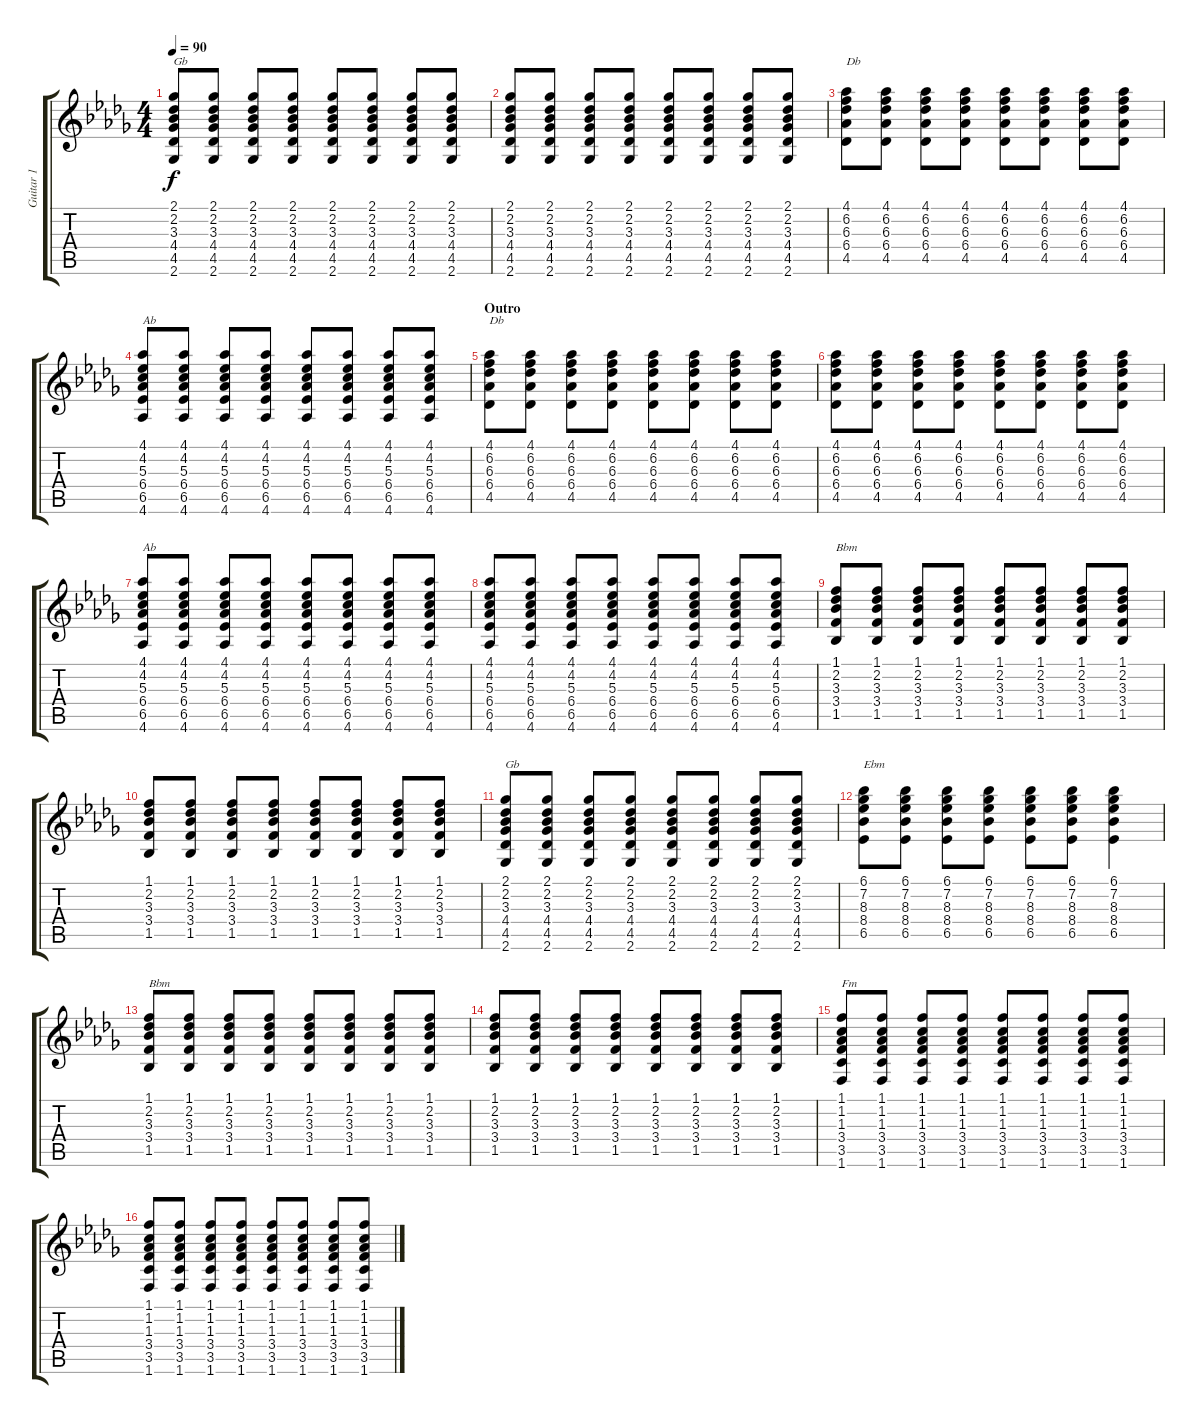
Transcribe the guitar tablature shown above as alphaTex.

\track ("Guitar 1" "Guitar 1") {instrument acousticguitarsteel}
\staff {score tabs}
\tuning (E4 B3 G3 D3 A2 E2) {hide}
\ts (4 4)
\tempo 90
\clef g2
\ks db
(2.1 2.2 3.3 4.4 4.5 2.6).8{txt "Gb" dy f} (2.1 2.2 3.3 4.4 4.5 2.6).8 (2.1 2.2 3.3 4.4 4.5 2.6).8 (2.1 2.2 3.3 4.4 4.5 2.6).8 (2.1 2.2 3.3 4.4 4.5 2.6).8 (2.1 2.2 3.3 4.4 4.5 2.6).8 (2.1 2.2 3.3 4.4 4.5 2.6).8 (2.1 2.2 3.3 4.4 4.5 2.6).8 |
(2.1 2.2 3.3 4.4 4.5 2.6).8 (2.1 2.2 3.3 4.4 4.5 2.6).8 (2.1 2.2 3.3 4.4 4.5 2.6).8 (2.1 2.2 3.3 4.4 4.5 2.6).8 (2.1 2.2 3.3 4.4 4.5 2.6).8 (2.1 2.2 3.3 4.4 4.5 2.6).8 (2.1 2.2 3.3 4.4 4.5 2.6).8 (2.1 2.2 3.3 4.4 4.5 2.6).8 |
(4.1 6.2 6.3 6.4 4.5).8{txt "Db" instrument distortionguitar} (4.1 6.2 6.3 6.4 4.5).8 (4.1 6.2 6.3 6.4 4.5).8 (4.1 6.2 6.3 6.4 4.5).8 (4.1 6.2 6.3 6.4 4.5).8 (4.1 6.2 6.3 6.4 4.5).8 (4.1 6.2 6.3 6.4 4.5).8 (4.1 6.2 6.3 6.4 4.5).8 |
(4.1 4.2 5.3 6.4 6.5 4.6).8{txt "Ab"} (4.1 4.2 5.3 6.4 6.5 4.6).8 (4.1 4.2 5.3 6.4 6.5 4.6).8 (4.1 4.2 5.3 6.4 6.5 4.6).8 (4.1 4.2 5.3 6.4 6.5 4.6).8 (4.1 4.2 5.3 6.4 6.5 4.6).8 (4.1 4.2 5.3 6.4 6.5 4.6).8 (4.1 4.2 5.3 6.4 6.5 4.6).8 |
\section ("" "Outro")
(4.1 6.2 6.3 6.4 4.5).8{txt "Db" instrument distortionguitar} (4.1 6.2 6.3 6.4 4.5).8 (4.1 6.2 6.3 6.4 4.5).8 (4.1 6.2 6.3 6.4 4.5).8 (4.1 6.2 6.3 6.4 4.5).8 (4.1 6.2 6.3 6.4 4.5).8 (4.1 6.2 6.3 6.4 4.5).8 (4.1 6.2 6.3 6.4 4.5).8 |
(4.1 6.2 6.3 6.4 4.5).8 (4.1 6.2 6.3 6.4 4.5).8 (4.1 6.2 6.3 6.4 4.5).8 (4.1 6.2 6.3 6.4 4.5).8 (4.1 6.2 6.3 6.4 4.5).8 (4.1 6.2 6.3 6.4 4.5).8 (4.1 6.2 6.3 6.4 4.5).8 (4.1 6.2 6.3 6.4 4.5).8 |
(4.1 4.2 5.3 6.4 6.5 4.6).8{txt "Ab"} (4.1 4.2 5.3 6.4 6.5 4.6).8 (4.1 4.2 5.3 6.4 6.5 4.6).8 (4.1 4.2 5.3 6.4 6.5 4.6).8 (4.1 4.2 5.3 6.4 6.5 4.6).8 (4.1 4.2 5.3 6.4 6.5 4.6).8 (4.1 4.2 5.3 6.4 6.5 4.6).8 (4.1 4.2 5.3 6.4 6.5 4.6).8 |
(4.1 4.2 5.3 6.4 6.5 4.6).8 (4.1 4.2 5.3 6.4 6.5 4.6).8 (4.1 4.2 5.3 6.4 6.5 4.6).8 (4.1 4.2 5.3 6.4 6.5 4.6).8 (4.1 4.2 5.3 6.4 6.5 4.6).8 (4.1 4.2 5.3 6.4 6.5 4.6).8 (4.1 4.2 5.3 6.4 6.5 4.6).8 (4.1 4.2 5.3 6.4 6.5 4.6).8 |
(1.1 2.2 3.3 3.4 1.5).8{txt "Bbm" instrument distortionguitar} (1.1 2.2 3.3 3.4 1.5).8 (1.1 2.2 3.3 3.4 1.5).8 (1.1 2.2 3.3 3.4 1.5).8 (1.1 2.2 3.3 3.4 1.5).8 (1.1 2.2 3.3 3.4 1.5).8 (1.1 2.2 3.3 3.4 1.5).8 (1.1 2.2 3.3 3.4 1.5).8 |
(1.1 2.2 3.3 3.4 1.5).8 (1.1 2.2 3.3 3.4 1.5).8 (1.1 2.2 3.3 3.4 1.5).8 (1.1 2.2 3.3 3.4 1.5).8 (1.1 2.2 3.3 3.4 1.5).8 (1.1 2.2 3.3 3.4 1.5).8 (1.1 2.2 3.3 3.4 1.5).8 (1.1 2.2 3.3 3.4 1.5).8 |
(2.1 2.2 3.3 4.4 4.5 2.6).8{txt "Gb"} (2.1 2.2 3.3 4.4 4.5 2.6).8 (2.1 2.2 3.3 4.4 4.5 2.6).8 (2.1 2.2 3.3 4.4 4.5 2.6).8 (2.1 2.2 3.3 4.4 4.5 2.6).8 (2.1 2.2 3.3 4.4 4.5 2.6).8 (2.1 2.2 3.3 4.4 4.5 2.6).8 (2.1 2.2 3.3 4.4 4.5 2.6).8 |
(6.1 7.2 8.3 8.4 6.5).8{txt "Ebm"} (6.1 7.2 8.3 8.4 6.5).8 (6.1 7.2 8.3 8.4 6.5).8 (6.1 7.2 8.3 8.4 6.5).8 (6.1 7.2 8.3 8.4 6.5).8 (6.1 7.2 8.3 8.4 6.5).8 (6.1 7.2 8.3 8.4 6.5).4 |
(1.1 2.2 3.3 3.4 1.5).8{txt "Bbm" instrument distortionguitar} (1.1 2.2 3.3 3.4 1.5).8 (1.1 2.2 3.3 3.4 1.5).8 (1.1 2.2 3.3 3.4 1.5).8 (1.1 2.2 3.3 3.4 1.5).8 (1.1 2.2 3.3 3.4 1.5).8 (1.1 2.2 3.3 3.4 1.5).8 (1.1 2.2 3.3 3.4 1.5).8 |
(1.1 2.2 3.3 3.4 1.5).8 (1.1 2.2 3.3 3.4 1.5).8 (1.1 2.2 3.3 3.4 1.5).8 (1.1 2.2 3.3 3.4 1.5).8 (1.1 2.2 3.3 3.4 1.5).8 (1.1 2.2 3.3 3.4 1.5).8 (1.1 2.2 3.3 3.4 1.5).8 (1.1 2.2 3.3 3.4 1.5).8 |
(1.1 1.2 1.3 3.4 3.5 1.6).8{txt "Fm" instrument distortionguitar} (1.1 1.2 1.3 3.4 3.5 1.6).8 (1.1 1.2 1.3 3.4 3.5 1.6).8 (1.1 1.2 1.3 3.4 3.5 1.6).8 (1.1 1.2 1.3 3.4 3.5 1.6).8 (1.1 1.2 1.3 3.4 3.5 1.6).8 (1.1 1.2 1.3 3.4 3.5 1.6).8 (1.1 1.2 1.3 3.4 3.5 1.6).8 |
(1.1 1.2 1.3 3.4 3.5 1.6).8 (1.1 1.2 1.3 3.4 3.5 1.6).8 (1.1 1.2 1.3 3.4 3.5 1.6).8 (1.1 1.2 1.3 3.4 3.5 1.6).8 (1.1 1.2 1.3 3.4 3.5 1.6).8 (1.1 1.2 1.3 3.4 3.5 1.6).8 (1.1 1.2 1.3 3.4 3.5 1.6).8 (1.1 1.2 1.3 3.4 3.5 1.6).8
